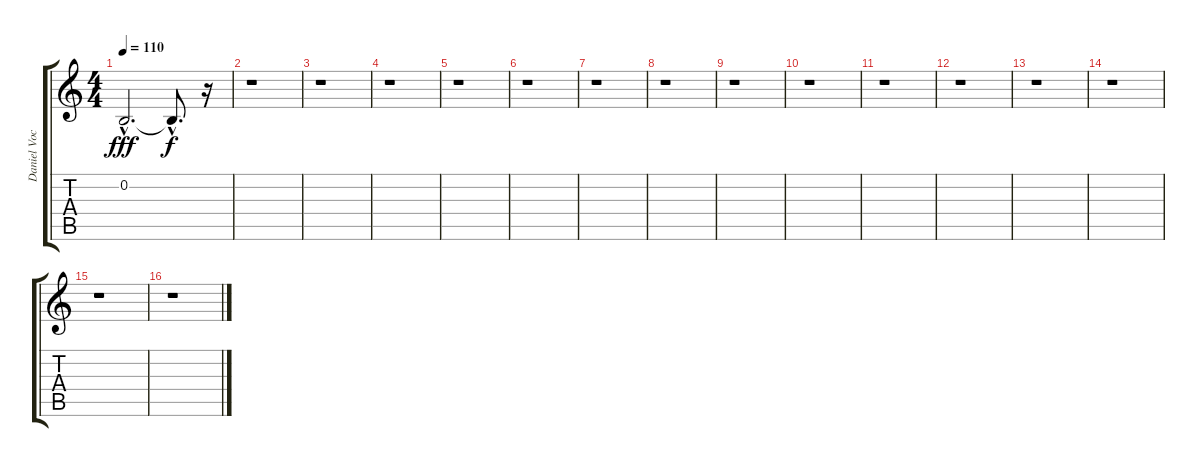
\track ("Daniel Vocals" "Daniel Voc") {instrument tenorsax}
\staff {score tabs}
\tuning (E4 B3 G3 D3 A2 E2) {hide}
\ts (4 4)
\tempo 110
\clef g2
\ks c
0.2{hac}.2{d dy fff} 0.2{hac t}.8{d dy f} r.16 |
r.1 |
r.1 |
r.1 |
r.1 |
r.1 |
r.1 |
r.1 |
r.1 |
r.1 |
r.1 |
r.1 |
r.1 |
r.1 |
r.1 |
r.1
